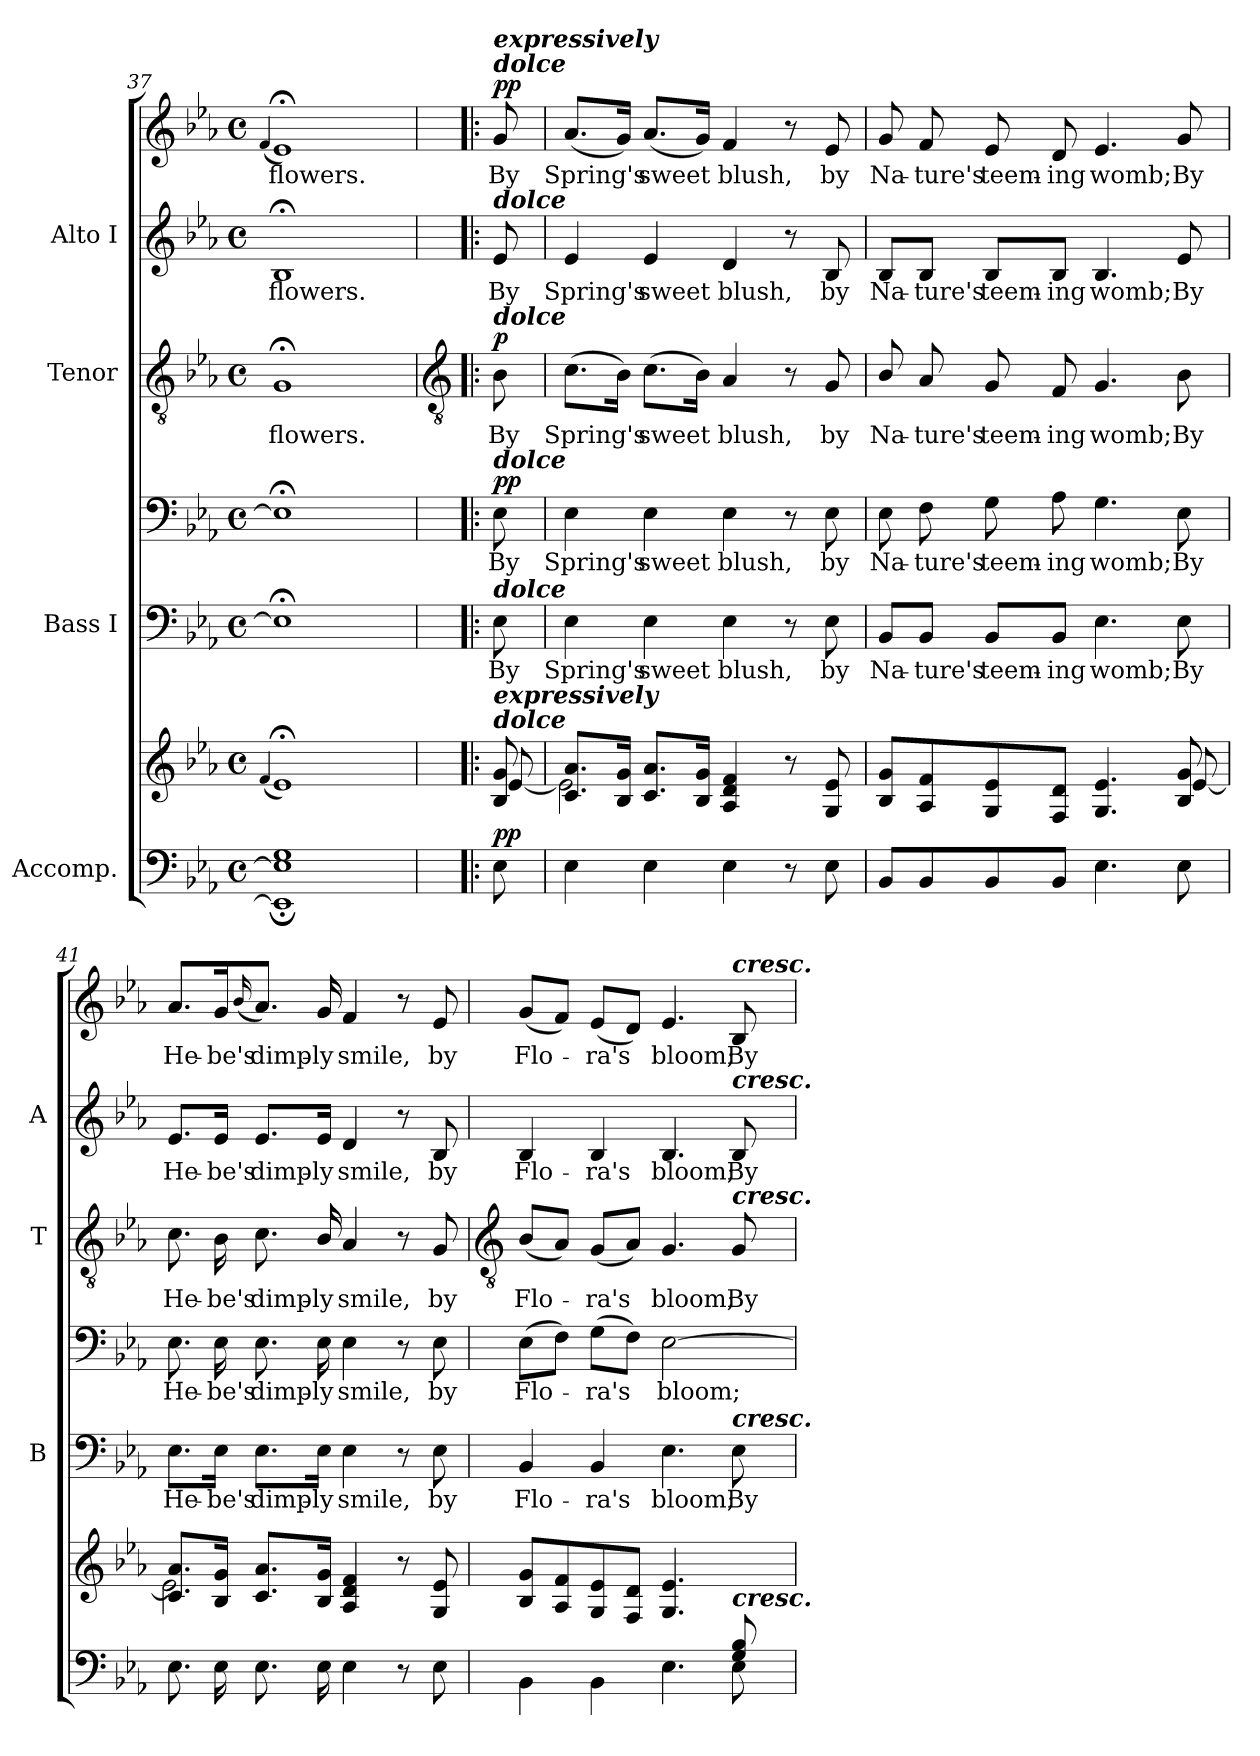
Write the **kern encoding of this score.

**kern	**kern	**dynam	**kern	**text	**kern	**text	**dynam	**kern	**text	**dynam	**kern	**text	**kern	**text	**dynam
*part4	*part4	*part4	*part3	*part3	*part3	*part3	*part3	*part2	*part2	*part2	*part1	*part1	*part1	*part1	*part1
*staff7	*staff6	*staff6/7	*staff5	*staff5	*staff4	*staff4	*staff4/5	*staff3	*staff3	*staff3	*staff2	*staff2	*staff1	*staff1	*staff1/2
*I"Accomp.	*	*	*I"Bass I	*	*	*	*	*I"Tenor	*	*	*I"Alto I	*	*	*	*
*	*	*	*I'B	*	*	*	*	*I'T	*	*	*I'A	*	*	*	*
*clefF4	*clefG2	*	*clefF4	*	*clefF4	*	*	*clefGv2	*	*	*clefG2	*	*clefG2	*	*
*k[b-e-a-]	*k[b-e-a-]	*	*k[b-e-a-]	*	*k[b-e-a-]	*	*	*k[b-e-a-]	*	*	*k[b-e-a-]	*	*k[b-e-a-]	*	*
*E-:	*E-:	*	*E-:	*	*E-:	*	*	*E-:	*	*	*E-:	*	*E-:	*	*
*M4/4	*M4/4	*	*M4/4	*	*M4/4	*	*	*M4/4	*	*	*M4/4	*	*M4/4	*	*
*met(c)	*met(c)	*	*met(c)	*	*met(c)	*	*	*met(c)	*	*	*met(c)	*	*met(c)	*	*
=37	=37	=37	=37	=37	=37	=37	=37	=37	=37	=37	=37	=37	=37	=37	=37
.	(<4qqf/	.	.	.	.	.	.	.	.	.	.	.	(<4qqf/	.	.
*^	*	*	*	*	*	*	*	*	*	*	*	*	*	*	*
!	!	!	!	!	!	!	!	!	!	!LO:LY:b	!	!	!LO:LY:b	!	!LO:LY:b	!
1G/	1EE-\]; 1E-\];	1e-;<)	.	1E-;<]	.	1E-;<]	.	.	1G;<	flowers.	.	1B-;<	flowers.	1e-;<)	flowers.	.
*v	*v	*	*	*	*	*	*	*	*	*	*	*	*	*	*	*
!!LO:LB:g=z
=38!|:	=38!|:	=38!|:	=38!|:	=38!|:	=38!|:	=38!|:	=38!|:	=38!|:	=38!|:	=38!|:	=38!|:	=38!|:	=38!|:	=38!|:	=38!|:
*	*	*	*	*	*	*	*	*clefGv2	*	*	*	*	*	*	*
*	*MM58	*	*	*	*	*	*	*	*	*	*	*	*MM58	*	*
*^	*^	*	*	*	*	*	*	*	*	*	*	*	*	*	*
!	!	!	!	!	!	!	!	!	!	!	!	!	!	!	!LO:TX:a:Bi:t=dolce	!	!
!	!	!	!	!	!	!	!	!	!	!	!	!	!	!	!LO:TX:a:Bi:t=expressively	!	!
!	!	!	!	!	!	!	!	!	!	!	!	!	!LO:TX:a:Bi:t=dolce	!	!	!	!
!	!	!	!	!	!	!	!	!	!	!LO:TX:a:Bi:t=dolce	!	!	!	!	!	!	!
!	!	!	!	!	!	!	!LO:TX:a:Bi:t=dolce	!	!	!	!	!	!	!	!	!	!
!	!	!	!	!	!LO:TX:a:Bi:t=dolce	!	!	!	!	!	!	!	!	!	!	!	!
!	!	!LO:TX:a:Bi:t=dolce	!	!	!	!	!	!	!	!	!	!	!	!	!	!	!
!	!	!LO:TX:a:Bi:t=expressively	!	!	!	!	!	!	!	!	!	!	!	!	!	!	!
!LO:TX:a:Bi:t=dolce	!	!	!	!	!	!	!	!	!	!	!	!	!	!	!	!	!
!	!	!	!	!LO:DY:a=2	!	!LO:LY:b	!	!LO:LY:b	!	!	!LO:LY:b	!	!	!LO:LY:b	!	!LO:LY:b	!
!	!	!	!	!LO:DY:n=1:b	!	!	!	!	!LO:DY:b=2	!	!	!	!	!	!	!	!
!	!	!	!	!	!	!	!	!	!LO:DY:n=1:b	!	!	!LO:DY:b	!	!	!	!	!LO:DY:b=2
!	!	!	!	!	!	!	!	!	!	!	!	!	!	!	!	!	!LO:DY:n=1:b
*v	*v	*	*	*	*	*	*	*	*	*	*	*	*	*	*	*	*
8E-	8B-/ 8g/	[8e-/	p p	8E-	By	8E-	By	p p	8B-	By	p	8e-	By	8g	By	p p
=39	=39	=39	=39	=39	=39	=39	=39	=39	=39	=39	=39	=39	=39	=39	=39	=39
!	!	!	!	!	!LO:LY:b	!	!LO:LY:b	!	!	!LO:LY:b	!	!	!LO:LY:b	!	!LO:LY:b	!
4E-	8.c/ 8.a-/L	2e-\]	.	4E-	Spring's	4E-	Spring's	.	(>8.cL	Spring's	.	4e-	Spring's	(<8.a-L	Spring's	.
.	16B-/ 16g/J	.	.	.	.	.	.	.	16B-J)	.	.	.	.	16gJ)	.	.
!	!	!	!	!	!LO:LY:b	!	!LO:LY:b	!	!	!LO:LY:b	!	!	!LO:LY:b	!	!LO:LY:b	!
4E-	8.c/ 8.a-/L	.	.	4E-	sweet	4E-	sweet	.	(>8.cL	sweet	.	4e-	sweet	(<8.a-L	sweet	.
.	16B-/ 16g/J	.	.	.	.	.	.	.	16B-J)	.	.	.	.	16gJ)	.	.
!	!	!	!	!	!LO:LY:b	!	!LO:LY:b	!	!	!LO:LY:b	!	!	!LO:LY:b	!	!LO:LY:b	!
4E-	4A-/ 4d/ 4f/	2ryy	.	4E-	blush,	4E-	blush,	.	4A-	blush,	.	4d	blush,	4f	blush,	.
8r	8r	.	.	8r	.	8r	.	.	8r	.	.	8r	.	8r	.	.
!	!	!	!	!	!LO:LY:b	!	!LO:LY:b	!	!	!LO:LY:b	!	!	!LO:LY:b	!	!LO:LY:b	!
8E-	8G/ 8e-/	.	.	8E-	by	8E-	by	.	8G	by	.	8B-	by	8e-	by	.
=40	=40	=40	=40	=40	=40	=40	=40	=40	=40	=40	=40	=40	=40	=40	=40	=40
!	!	!	!	!	!LO:LY:b	!	!LO:LY:b	!	!	!LO:LY:b	!	!	!LO:LY:b	!	!LO:LY:b	!
8BB-L	8B-/ 8g/L	2..ryy	.	8BB-/L	Na-	8E-	Na-	.	8B-/	Na-	.	8B-/L	Na-	8g	Na-	.
!	!	!	!	!	!LO:LY:b	!	!LO:LY:b	!	!	!LO:LY:b	!	!	!LO:LY:b	!	!LO:LY:b	!
8BB-	8A-/ 8f/	.	.	8BB-/J	-ture's	8F	-ture's	.	8A-	-ture's	.	8B-/J	-ture's	8f	-ture's	.
!	!	!	!	!	!LO:LY:b	!	!LO:LY:b	!	!	!LO:LY:b	!	!	!LO:LY:b	!	!LO:LY:b	!
8BB-	8G/ 8e-/	.	.	8BB-/L	teem-	8G	teem-	.	8G	teem-	.	8B-/L	teem-	8e-	teem-	.
!	!	!	!	!	!LO:LY:b	!	!LO:LY:b	!	!	!LO:LY:b	!	!	!LO:LY:b	!	!LO:LY:b	!
8BB-J	8F/ 8d/J	.	.	8BB-/J	-ing	8A-	-ing	.	8F	-ing	.	8B-/J	-ing	8d	-ing	.
!	!	!	!	!	!LO:LY:b	!	!LO:LY:b	!	!	!LO:LY:b	!	!	!LO:LY:b	!	!LO:LY:b	!
4.E-	4.G/ 4.e-/	.	.	4.E-	womb;	4.G	womb;	.	4.G	womb;	.	4.B-	womb;	4.e-	womb;	.
!	!	!	!	!	!LO:LY:b	!	!LO:LY:b	!	!	!LO:LY:b	!	!	!LO:LY:b	!	!LO:LY:b	!
8E-	8B-/ 8g/	[8e-/	.	8E-	By	8E-	By	.	8B-	By	.	8e-	By	8g	By	.
=41	=41	=41	=41	=41	=41	=41	=41	=41	=41	=41	=41	=41	=41	=41	=41	=41
!	!	!	!	!	!LO:LY:b	!	!LO:LY:b	!	!	!LO:LY:b	!	!	!LO:LY:b	!	!LO:LY:b	!
8.E-L	8.c/ 8.a-/L	2e-\]	.	8.E-\L	He-	8.E-	He-	.	8.c	He-	.	8.e-/L	He-	8.a-	He-	.
!	!	!	!	!	!LO:LY:b	!	!LO:LY:b	!	!	!LO:LY:b	!	!	!LO:LY:b	!	!LO:LY:b	!
16E-L	16B-/ 16g/J	.	.	16E-\Jk	-be's	16E-	-be's	.	16B-	-be's	.	16e-/Jk	-be's	16g	-be's	.
.	.	.	.	.	.	.	.	.	.	.	.	.	.	(<16qqb-/LL	.	.
!	!	!	!	!	!LO:LY:b	!	!LO:LY:b	!	!	!LO:LY:b	!	!	!LO:LY:b	!	!LO:LY:b	!
8.E-	8.c/ 8.a-/L	.	.	8.E-\L	dimp-	8.E-	dimp-	.	8.c	dimp-	.	8.e-/L	dimp-	8.a-J)	dimp-	.
!	!	!	!	!	!LO:LY:b	!	!LO:LY:b	!	!	!LO:LY:b	!	!	!LO:LY:b	!	!LO:LY:b	!
16E-J	16B-/ 16g/J	.	.	16E-\Jk	-ly	16E-	-ly	.	16B-/	-ly	.	16e-/Jk	-ly	16g	-ly	.
!	!	!	!	!	!LO:LY:b	!	!LO:LY:b	!	!	!LO:LY:b	!	!	!LO:LY:b	!	!LO:LY:b	!
4E-	4A-/ 4d/ 4f/	2ryy	.	4E-	smile,	4E-	smile,	.	4A-	smile,	.	4d	smile,	4f	smile,	.
8r	8r	.	.	8r	.	8r	.	.	8r	.	.	8r	.	8r	.	.
!	!	!	!	!	!LO:LY:b	!	!LO:LY:b	!	!	!LO:LY:b	!	!	!LO:LY:b	!	!LO:LY:b	!
8E-	8G/ 8e-/	.	.	8E-	by	8E-	by	.	8G	by	.	8B-	by	8e-	by	.
!!LO:LB:g=z
=42	=42	=42	=42	=42	=42	=42	=42	=42	=42	=42	=42	=42	=42	=42	=42	=42
*	*	*	*	*	*	*	*	*	*clefGv2	*	*	*	*	*	*	*
*^	*	*	*	*	*	*	*	*	*	*	*	*	*	*	*	*
!	!	!	!	!	!	!LO:LY:b	!	!LO:LY:b	!	!	!LO:LY:b	!	!	!LO:LY:b	!	!LO:LY:b	!
2..ryy	4BB-\	8B-/ 8g/L	1ryy	.	4BB-	Flo-	(>8E-L	Flo-	.	(<8B-L	Flo-	.	4B-	Flo-	(<8gL	Flo-	.
.	.	8A-/ 8f/	.	.	.	.	8FJ)	.	.	8A-J)	.	.	.	.	8fJ)	.	.
!	!	!	!	!	!	!LO:LY:b	!	!LO:LY:b	!	!	!LO:LY:b	!	!	!LO:LY:b	!	!LO:LY:b	!
.	4BB-\	8G/ 8e-/	.	.	4BB-	-ra's	(>8GL	ra's	.	(<8GL	ra's	.	4B-	-ra's	(<8e-L	ra's	.
.	.	8F/ 8d/J	.	.	.	.	8FJ)	.	.	8A-J)	.	.	.	.	8dJ)	.	.
!	!	!	!	!	!	!LO:LY:b	!	!LO:LY:b	!	!	!LO:LY:b	!	!	!LO:LY:b	!	!LO:LY:b	!
.	4.E-\	4.G/ 4.e-/	.	.	4.E-	bloom;	[2E-	bloom;	.	4.G	bloom;	.	4.B-	bloom;	4.e-	bloom;	.
!	!	!	!	!	!	!	!	!	!	!	!	!	!	!	!LO:TX:a:Bi:t=cresc.	!	!
!	!	!	!	!	!	!	!	!	!	!	!	!	!LO:TX:a:Bi:t=cresc.	!	!	!	!
!	!	!	!	!	!	!	!	!	!	!LO:TX:a:Bi:t=cresc.	!	!	!	!	!	!	!
!	!	!	!	!	!LO:TX:a:Bi:t=cresc.	!	!	!	!	!	!	!	!	!	!	!	!
!LO:TX:a:Bi:t=cresc.	!	!	!	!	!	!	!	!	!	!	!	!	!	!	!	!	!
!	!	!	!	!	!	!LO:LY:b	!	!	!	!	!LO:LY:b	!	!	!LO:LY:b	!	!LO:LY:b	!
8G/ 8B-/	8E-\	8ryy	.	.	8E-	By	.	.	.	8G	By	.	8B-	By	8B-	By	.
*v	*v	*	*	*	*	*	*	*	*	*	*	*	*	*	*	*	*
*	*v	*v	*	*	*	*	*	*	*	*	*	*	*	*	*	*
=	=	=	=	=	=	=	=	=	=	=	=	=	=	=	=
*-	*-	*-	*-	*-	*-	*-	*-	*-	*-	*-	*-	*-	*-	*-	*-
